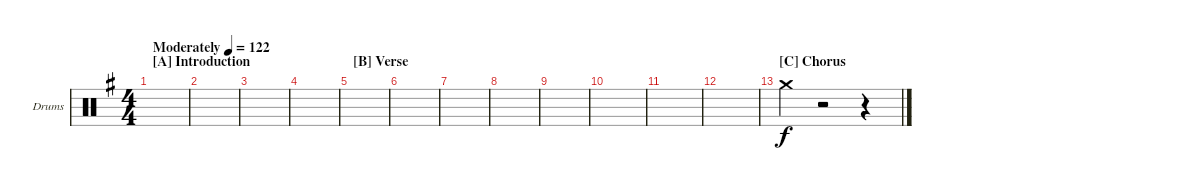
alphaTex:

\defaultSystemsLayout 4
\bracketExtendMode groupsimilarinstruments
\firstSystemTrackNameOrientation horizontal
\otherSystemsTrackNameOrientation horizontal
\track ("Drumkit" "Drums") {instrument percussion}
\staff {score}
\articulation defaults
\ts (4 4)
\beaming (8 4 4)
\section ("A" "Introduction")
\tempo (122 "Moderately")
\clef neutral
\scale
1.07314
\ks g
|
\scale
0.92686 |
\scale
1.04288 |
\scale
0.957125 |
\section ("B" "Verse")
\scale
1.04288 |
\scale
0.957125 |
\scale
1.04288 |
\scale
0.957125 |
\scale
1.04288 |
\scale
0.957125 |
\scale
1.04288 |
\scale
0.957125 |
\section ("C" "Chorus")
\scale
1.04288 "Crash medium (hit)".4 r.2 r.4 |
\scale
0.957125 |
\scale
1.04288 |
\scale
0.957125
